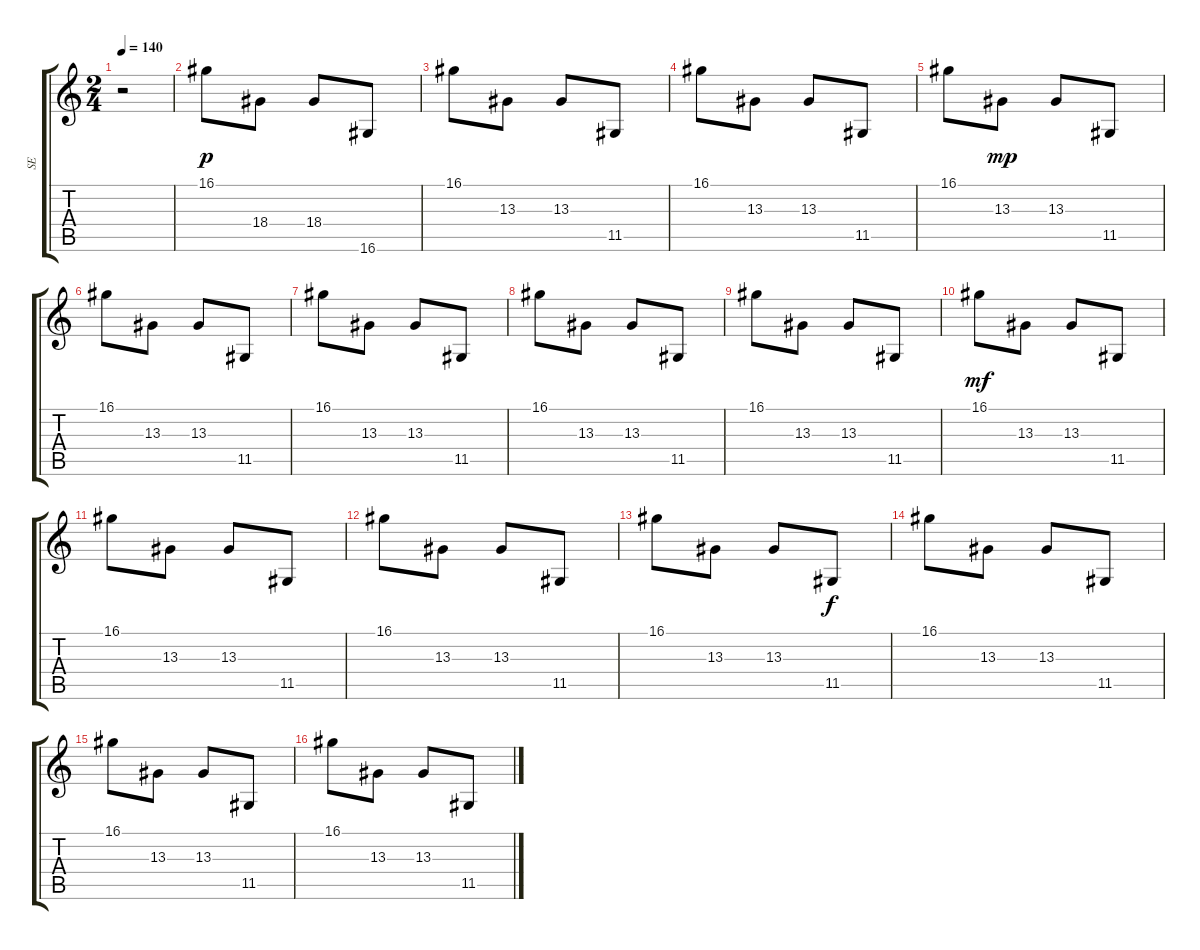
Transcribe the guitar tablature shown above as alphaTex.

\track ("SE" "SE") {instrument stringensemble1}
\staff {score tabs}
\tuning (E4 B3 G3 D3 A2 E2) {hide}
\ts (2 4)
\tempo 140
\clef g2
\ks c
r.2{dy f} |
16.1.8{dy p} 18.4.8 18.4.8 16.6.8 |
16.1.8 13.3.8 13.3.8 11.5.8 |
16.1.8 13.3.8 13.3.8 11.5.8 |
16.1.8 13.3.8{dy mp} 13.3.8 11.5.8 |
16.1.8 13.3.8 13.3.8 11.5.8 |
16.1.8 13.3.8 13.3.8 11.5.8 |
16.1.8 13.3.8 13.3.8 11.5.8 |
16.1.8 13.3.8 13.3.8 11.5.8 |
16.1.8{dy mf} 13.3.8 13.3.8 11.5.8 |
16.1.8 13.3.8 13.3.8 11.5.8 |
16.1.8 13.3.8 13.3.8 11.5.8 |
16.1.8 13.3.8 13.3.8 11.5.8{dy f} |
16.1.8 13.3.8 13.3.8 11.5.8 |
16.1.8 13.3.8 13.3.8 11.5.8 |
16.1.8 13.3.8 13.3.8 11.5.8
